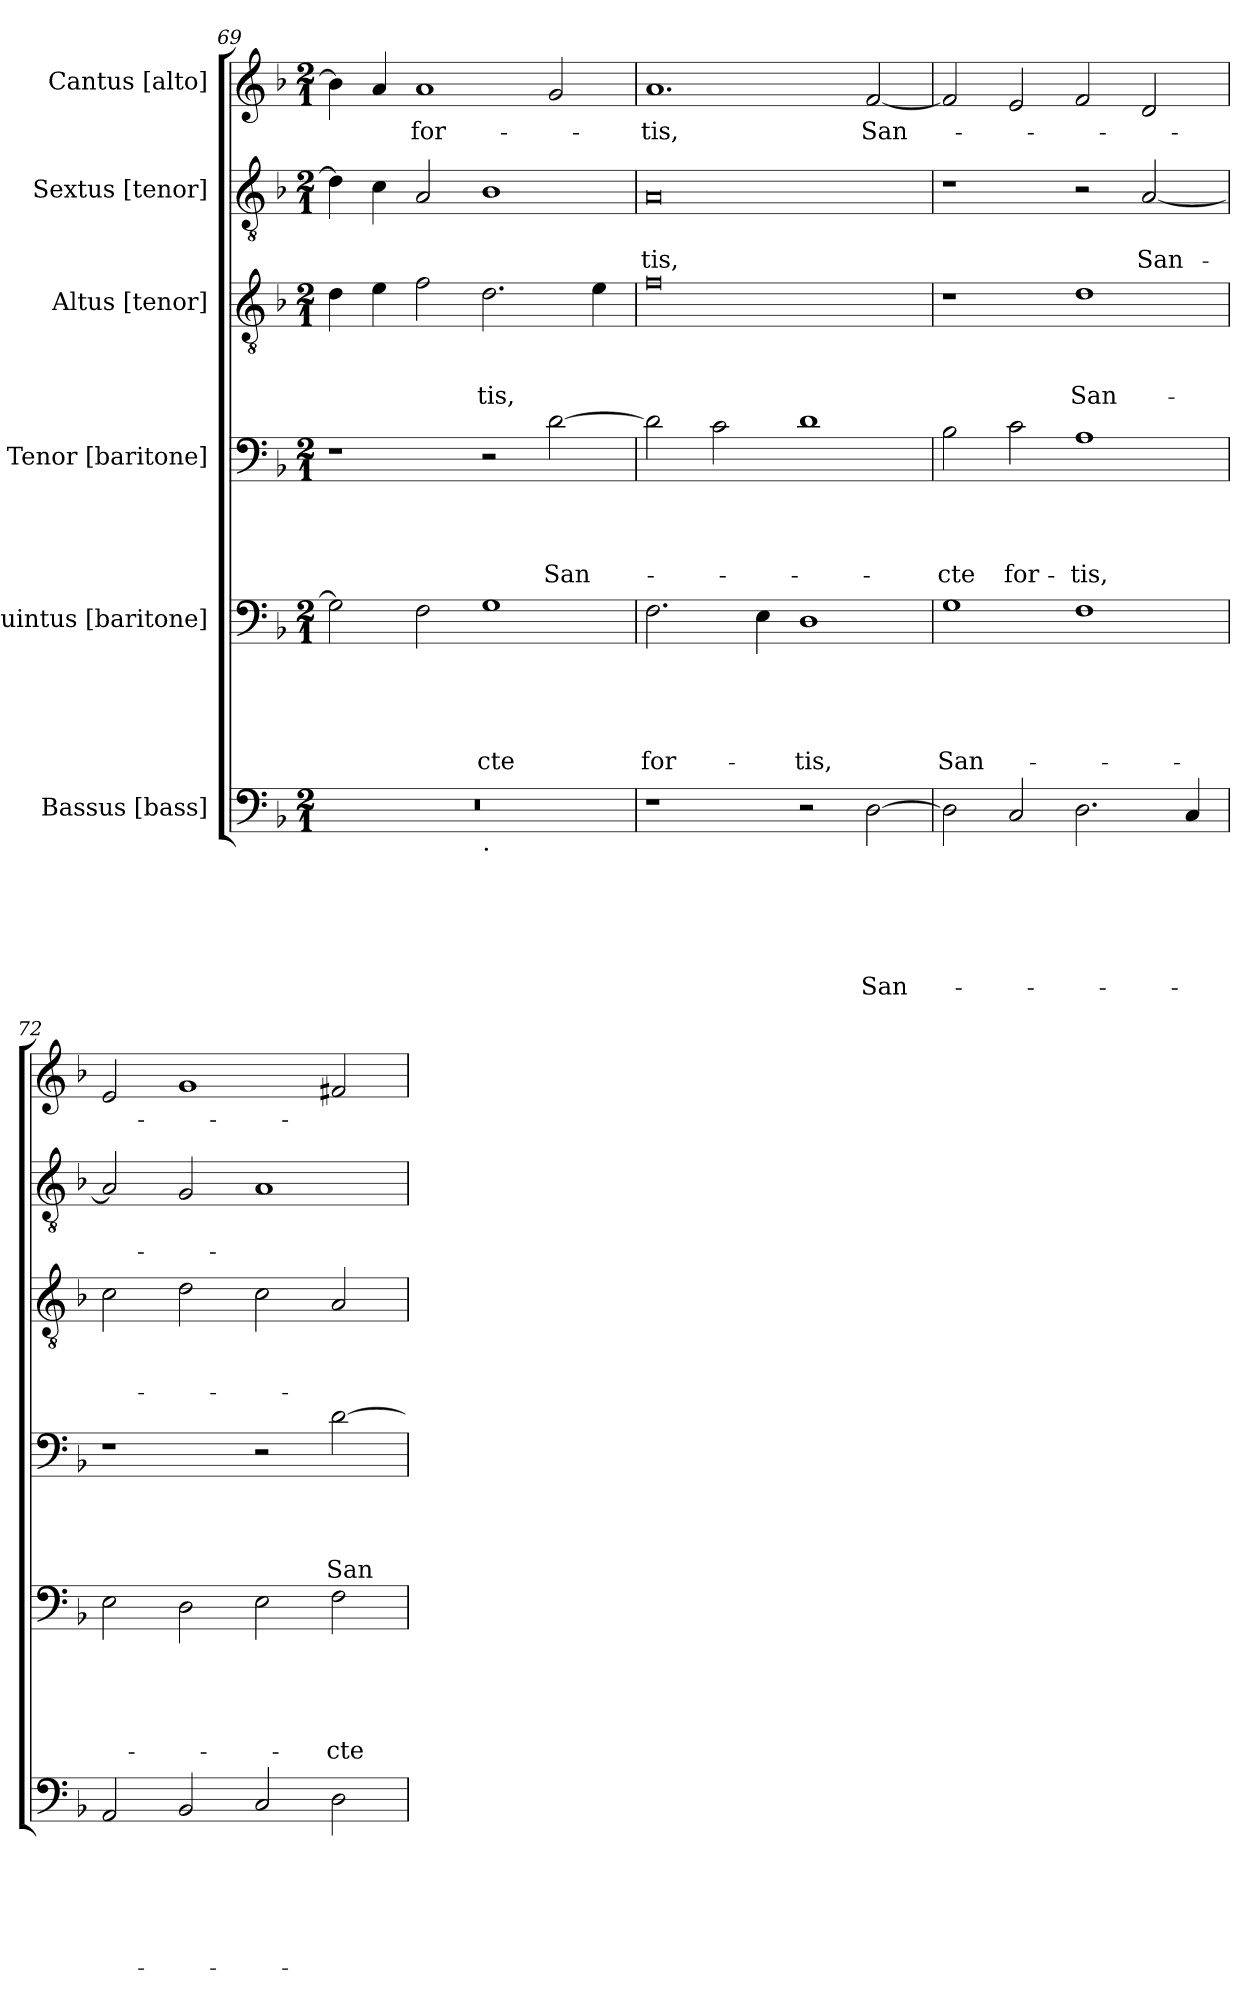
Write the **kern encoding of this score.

**kern	**text	**text	**text	**text	**text	**text	**kern	**text	**text	**text	**text	**text	**kern	**text	**text	**text	**text	**kern	**text	**text	**text	**kern	**text	**text	**kern	**text
*part6	*part6	*part6	*part6	*part6	*part6	*part6	*part5	*part5	*part5	*part5	*part5	*part5	*part4	*part4	*part4	*part4	*part4	*part3	*part3	*part3	*part3	*part2	*part2	*part2	*part1	*part1
*staff6	*staff6	*staff6	*staff6	*staff6	*staff6	*staff6	*staff5	*staff5	*staff5	*staff5	*staff5	*staff5	*staff4	*staff4	*staff4	*staff4	*staff4	*staff3	*staff3	*staff3	*staff3	*staff2	*staff2	*staff2	*staff1	*staff1
*I"Bassus [bass]	*	*	*	*	*	*	*I"Quintus [baritone]	*	*	*	*	*	*I"Tenor [baritone]	*	*	*	*	*I"Altus [tenor]	*	*	*	*I"Sextus [tenor]	*	*	*I"Cantus [alto]	*
*clefF4	*	*	*	*	*	*	*clefF4	*	*	*	*	*	*clefF4	*	*	*	*	*clefGv2	*	*	*	*clefGv2	*	*	*clefG2	*
*k[b-]	*	*	*	*	*	*	*k[b-]	*	*	*	*	*	*k[b-]	*	*	*	*	*k[b-]	*	*	*	*k[b-]	*	*	*k[b-]	*
*F:	*	*	*	*	*	*	*F:	*	*	*	*	*	*F:	*	*	*	*	*F:	*	*	*	*F:	*	*	*F:	*
*M2/1	*	*	*	*	*	*	*M2/1	*	*	*	*	*	*M2/1	*	*	*	*	*M2/1	*	*	*	*M2/1	*	*	*M2/1	*
=69	=69	=69	=69	=69	=69	=69	=69	=69	=69	=69	=69	=69	=69	=69	=69	=69	=69	=69	=69	=69	=69	=69	=69	=69	=69	=69
*^	*	*	*	*	*	*	*	*	*	*	*	*	*	*	*	*	*	*	*	*	*	*	*	*	*	*
0r	1ryy	.	.	.	.	.	.	2G\]	.	.	.	.	.	1r	.	.	.	.	4d\	.	.	.	4d\]	.	.	4b-\]	.
.	.	.	.	.	.	.	.	.	.	.	.	.	.	.	.	.	.	.	4e\	.	.	.	4c\	.	.	4a/	.
!	!	!	!	!	!	!	!	!	!	!	!	!	!	!	!	!	!	!	!	!	!	!	!	!	!	!	!LO:LY:b
.	.	.	.	.	.	.	.	2F\	.	.	.	.	.	.	.	.	.	.	2f\	.	.	.	2A/	.	.	1a	for-
!	!LO:TX:b:t=.	!	!	!	!	!	!	!	!	!	!	!	!	!	!	!	!	!	!	!	!	!	!	!	!	!	!
!	!	!	!	!	!	!	!	!	!	!	!	!	!LO:LY:b	!	!	!	!	!	!	!	!	!LO:LY:b	!	!	!	!	!
.	1ryy	.	.	.	.	.	.	1G	.	.	.	.	-cte	2r	.	.	.	.	2.d\	.	.	-tis,	1B-	.	.	.	.
!	!	!	!	!	!	!	!	!	!	!	!	!	!	!	!	!	!	!LO:LY:b	!	!	!	!	!	!	!	!	!
.	.	.	.	.	.	.	.	.	.	.	.	.	.	[<2d\	.	.	.	San-	.	.	.	.	.	.	.	2g/	.
.	.	.	.	.	.	.	.	.	.	.	.	.	.	.	.	.	.	.	4e\	.	.	.	.	.	.	.	.
!!LO:LB:g=z
=70	=70	=70	=70	=70	=70	=70	=70	=70	=70	=70	=70	=70	=70	=70	=70	=70	=70	=70	=70	=70	=70	=70	=70	=70	=70	=70	=70
!	!	!	!	!	!	!	!	!	!	!	!	!	!LO:LY:b	!	!	!	!	!	!	!	!	!	!	!	!LO:LY:b:rj	!	!LO:LY:b
*v	*v	*	*	*	*	*	*	*	*	*	*	*	*	*	*	*	*	*	*	*	*	*	*	*	*	*	*
1r	.	.	.	.	.	.	2.F\	.	.	.	.	for-	2d\]	.	.	.	.	0f	.	.	.	0A	.	-tis,	1.a	-tis,
.	.	.	.	.	.	.	.	.	.	.	.	.	2c\	.	.	.	.	.	.	.	.	.	.	.	.	.
.	.	.	.	.	.	.	4E\	.	.	.	.	.	.	.	.	.	.	.	.	.	.	.	.	.	.	.
!	!	!	!	!	!	!	!	!	!	!	!	!LO:LY:b	!	!	!	!	!	!	!	!	!	!	!	!	!	!
2r	.	.	.	.	.	.	1D	.	.	.	.	-tis,	1d	.	.	.	.	.	.	.	.	.	.	.	.	.
!	!	!	!	!	!	!LO:LY:b	!	!	!	!	!	!	!	!	!	!	!	!	!	!	!	!	!	!	!	!LO:LY:b
[>2D\	.	.	.	.	.	San-	.	.	.	.	.	.	.	.	.	.	.	.	.	.	.	.	.	.	[<2f/	San-
=71	=71	=71	=71	=71	=71	=71	=71	=71	=71	=71	=71	=71	=71	=71	=71	=71	=71	=71	=71	=71	=71	=71	=71	=71	=71	=71
!	!	!	!	!	!	!	!	!	!	!	!	!LO:LY:b	!	!	!	!	!LO:LY:b	!	!	!	!	!	!	!	!	!
2D\]	.	.	.	.	.	.	1G	.	.	.	.	San-	2B-\	.	.	.	-cte	1r	.	.	.	1r	.	.	2f/]	.
!	!	!	!	!	!	!	!	!	!	!	!	!	!	!	!	!	!LO:LY:b	!	!	!	!	!	!	!	!	!
2C/	.	.	.	.	.	.	.	.	.	.	.	.	2c\	.	.	.	for-	.	.	.	.	.	.	.	2e/	.
!	!	!	!	!	!	!	!	!	!	!	!	!	!	!	!	!	!LO:LY:b	!	!	!	!LO:LY:b	!	!	!	!	!
2.D\	.	.	.	.	.	.	1F	.	.	.	.	.	1A	.	.	.	-tis,	1d	.	.	San-	2r	.	.	2f/	.
!	!	!	!	!	!	!	!	!	!	!	!	!	!	!	!	!	!	!	!	!	!	!	!	!LO:LY:b	!	!
.	.	.	.	.	.	.	.	.	.	.	.	.	.	.	.	.	.	.	.	.	.	[<2A/	.	San-	2d/	.
4C/	.	.	.	.	.	.	.	.	.	.	.	.	.	.	.	.	.	.	.	.	.	.	.	.	.	.
=72	=72	=72	=72	=72	=72	=72	=72	=72	=72	=72	=72	=72	=72	=72	=72	=72	=72	=72	=72	=72	=72	=72	=72	=72	=72	=72
2AA/	.	.	.	.	.	.	2E\	.	.	.	.	.	1r	.	.	.	.	2c\	.	.	.	2A/]	.	.	2e/	.
2BB-/	.	.	.	.	.	.	2D\	.	.	.	.	.	.	.	.	.	.	2d\	.	.	.	2G/	.	.	1g	.
2C/	.	.	.	.	.	.	2E\	.	.	.	.	.	2r	.	.	.	.	2c\	.	.	.	1A	.	.	.	.
!	!	!	!	!	!	!	!	!	!	!	!	!LO:LY:b	!	!	!	!	!LO:LY:b	!	!	!	!	!	!	!	!	!
2D\	.	.	.	.	.	.	2F\	.	.	.	.	-cte	[>2d\	.	.	.	San-	2A/	.	.	.	.	.	.	2f#X/	.
=	=	=	=	=	=	=	=	=	=	=	=	=	=	=	=	=	=	=	=	=	=	=	=	=	=	=
*-	*-	*-	*-	*-	*-	*-	*-	*-	*-	*-	*-	*-	*-	*-	*-	*-	*-	*-	*-	*-	*-	*-	*-	*-	*-	*-
